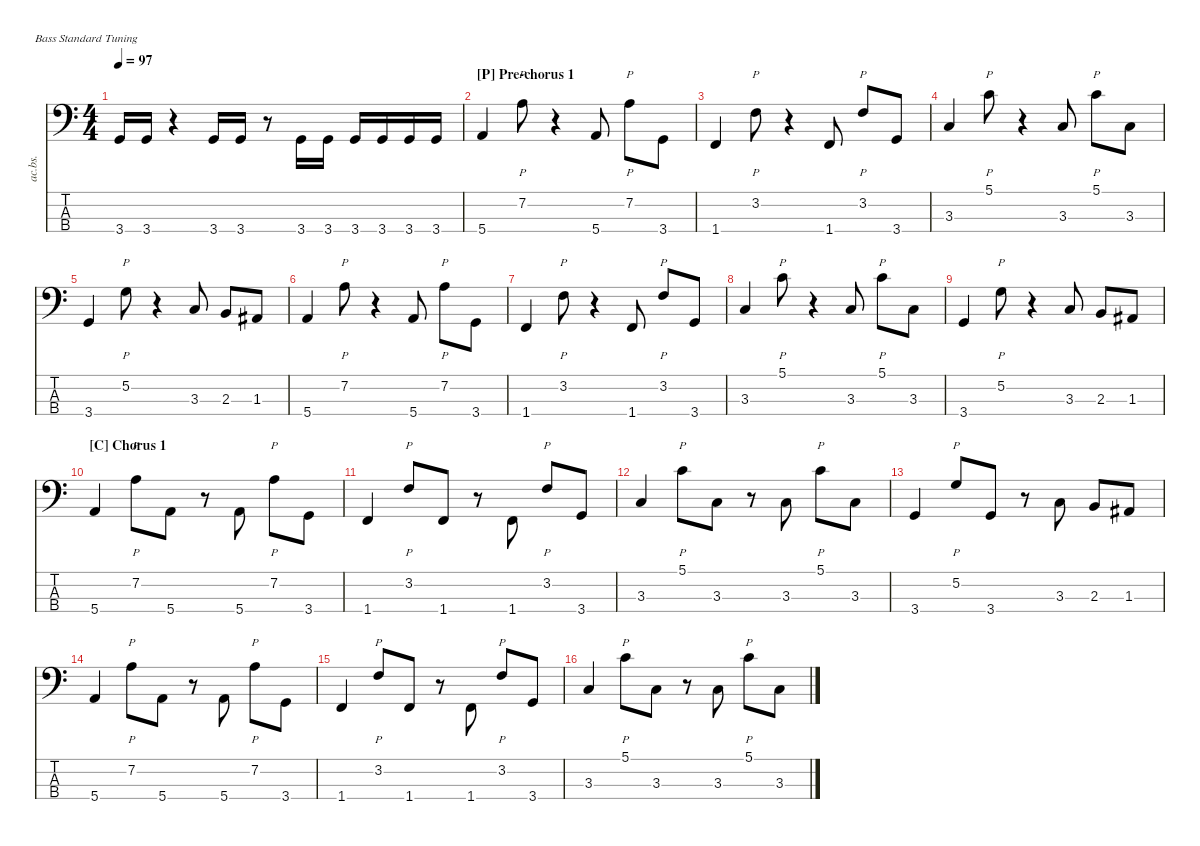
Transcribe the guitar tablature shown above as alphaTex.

\defaultSystemsLayout 4
\hideDynamics
\bracketExtendMode nobrackets
\track ("Acoustic Bass" "ac.bs.") {instrument acousticbass}
\staff {score tabs}
\tuning (G2 D2 A1 E1)
\ts (4 4)
\tempo 97
\clef f4
\ks c
3.4.16{dy mf beam Up} 3.4.16{beam Up} r.4{beam Down} 3.4.16{beam Up} 3.4.16{beam Up} r.8{beam Down} 3.4.16{beam Up} 3.4.16{beam Up} 3.4.16{beam Up} 3.4.16{beam Up} 3.4.16{beam Up} 3.4.16{beam Up} |
\section ("P" "Pre-chorus 1")
5.4.4{beam Up} 7.2.8{p beam Down} r.4{beam Down} 5.4.8{beam Up} 7.2.8{p beam Down} 3.4.8{beam Down} |
1.4.4{beam Up} 3.2.8{p beam Down} r.4{beam Down} 1.4.8{beam Up} 3.2.8{p beam Up} 3.4.8{beam Up} |
3.3.4{beam Up} 5.1.8{p beam Down} r.4{beam Down} 3.3.8{beam Up} 5.1.8{p beam Down} 3.3.8{beam Down} |
3.4.4{beam Up} 5.2.8{p beam Down} r.4{beam Down} 3.3.8{beam Up} 2.3.8{beam Up} 1.3{acc #}.8{beam Up} |
5.4.4{beam Up} 7.2.8{p beam Down} r.4{beam Down} 5.4.8{beam Up} 7.2.8{p beam Down} 3.4.8{beam Down} |
1.4.4{beam Up} 3.2.8{p beam Down} r.4{beam Down} 1.4.8{beam Up} 3.2.8{p beam Up} 3.4.8{beam Up} |
3.3.4{beam Up} 5.1.8{p beam Down} r.4{beam Down} 3.3.8{beam Up} 5.1.8{p beam Down} 3.3.8{beam Down} |
3.4.4{beam Up} 5.2.8{p beam Down} r.4{beam Down} 3.3.8{beam Up} 2.3.8{beam Up} 1.3{acc #}.8{beam Up} |
\section ("C" "Chorus 1")
5.4.4{beam Up} 7.2.8{p beam Down} 5.4.8{beam Down} r.8{beam Down} 5.4.8{beam Up} 7.2.8{p beam Down} 3.4.8{beam Down} |
1.4.4{beam Up} 3.2.8{p beam Up} 1.4.8{beam Up} r.8{beam Down} 1.4.8{beam Up} 3.2.8{p beam Up} 3.4.8{beam Up} |
3.3.4{beam Up} 5.1.8{p beam Down} 3.3.8{beam Down} r.8{beam Down} 3.3.8{beam Up} 5.1.8{p beam Down} 3.3.8{beam Down} |
3.4.4{beam Up} 5.2.8{p beam Up} 3.4.8{beam Up} r.8{beam Down} 3.3.8{beam Up} 2.3.8{beam Up} 1.3{acc #}.8{beam Up} |
5.4.4{beam Up} 7.2.8{p beam Down} 5.4.8{beam Down} r.8{beam Down} 5.4.8{beam Up} 7.2.8{p beam Down} 3.4.8{beam Down} |
1.4.4{beam Up} 3.2.8{p beam Up} 1.4.8{beam Up} r.8{beam Down} 1.4.8{beam Up} 3.2.8{p beam Up} 3.4.8{beam Up} |
3.3.4{beam Up} 5.1.8{p beam Down} 3.3.8{beam Down} r.8{beam Down} 3.3.8{beam Up} 5.1.8{p beam Down} 3.3.8{beam Down}
